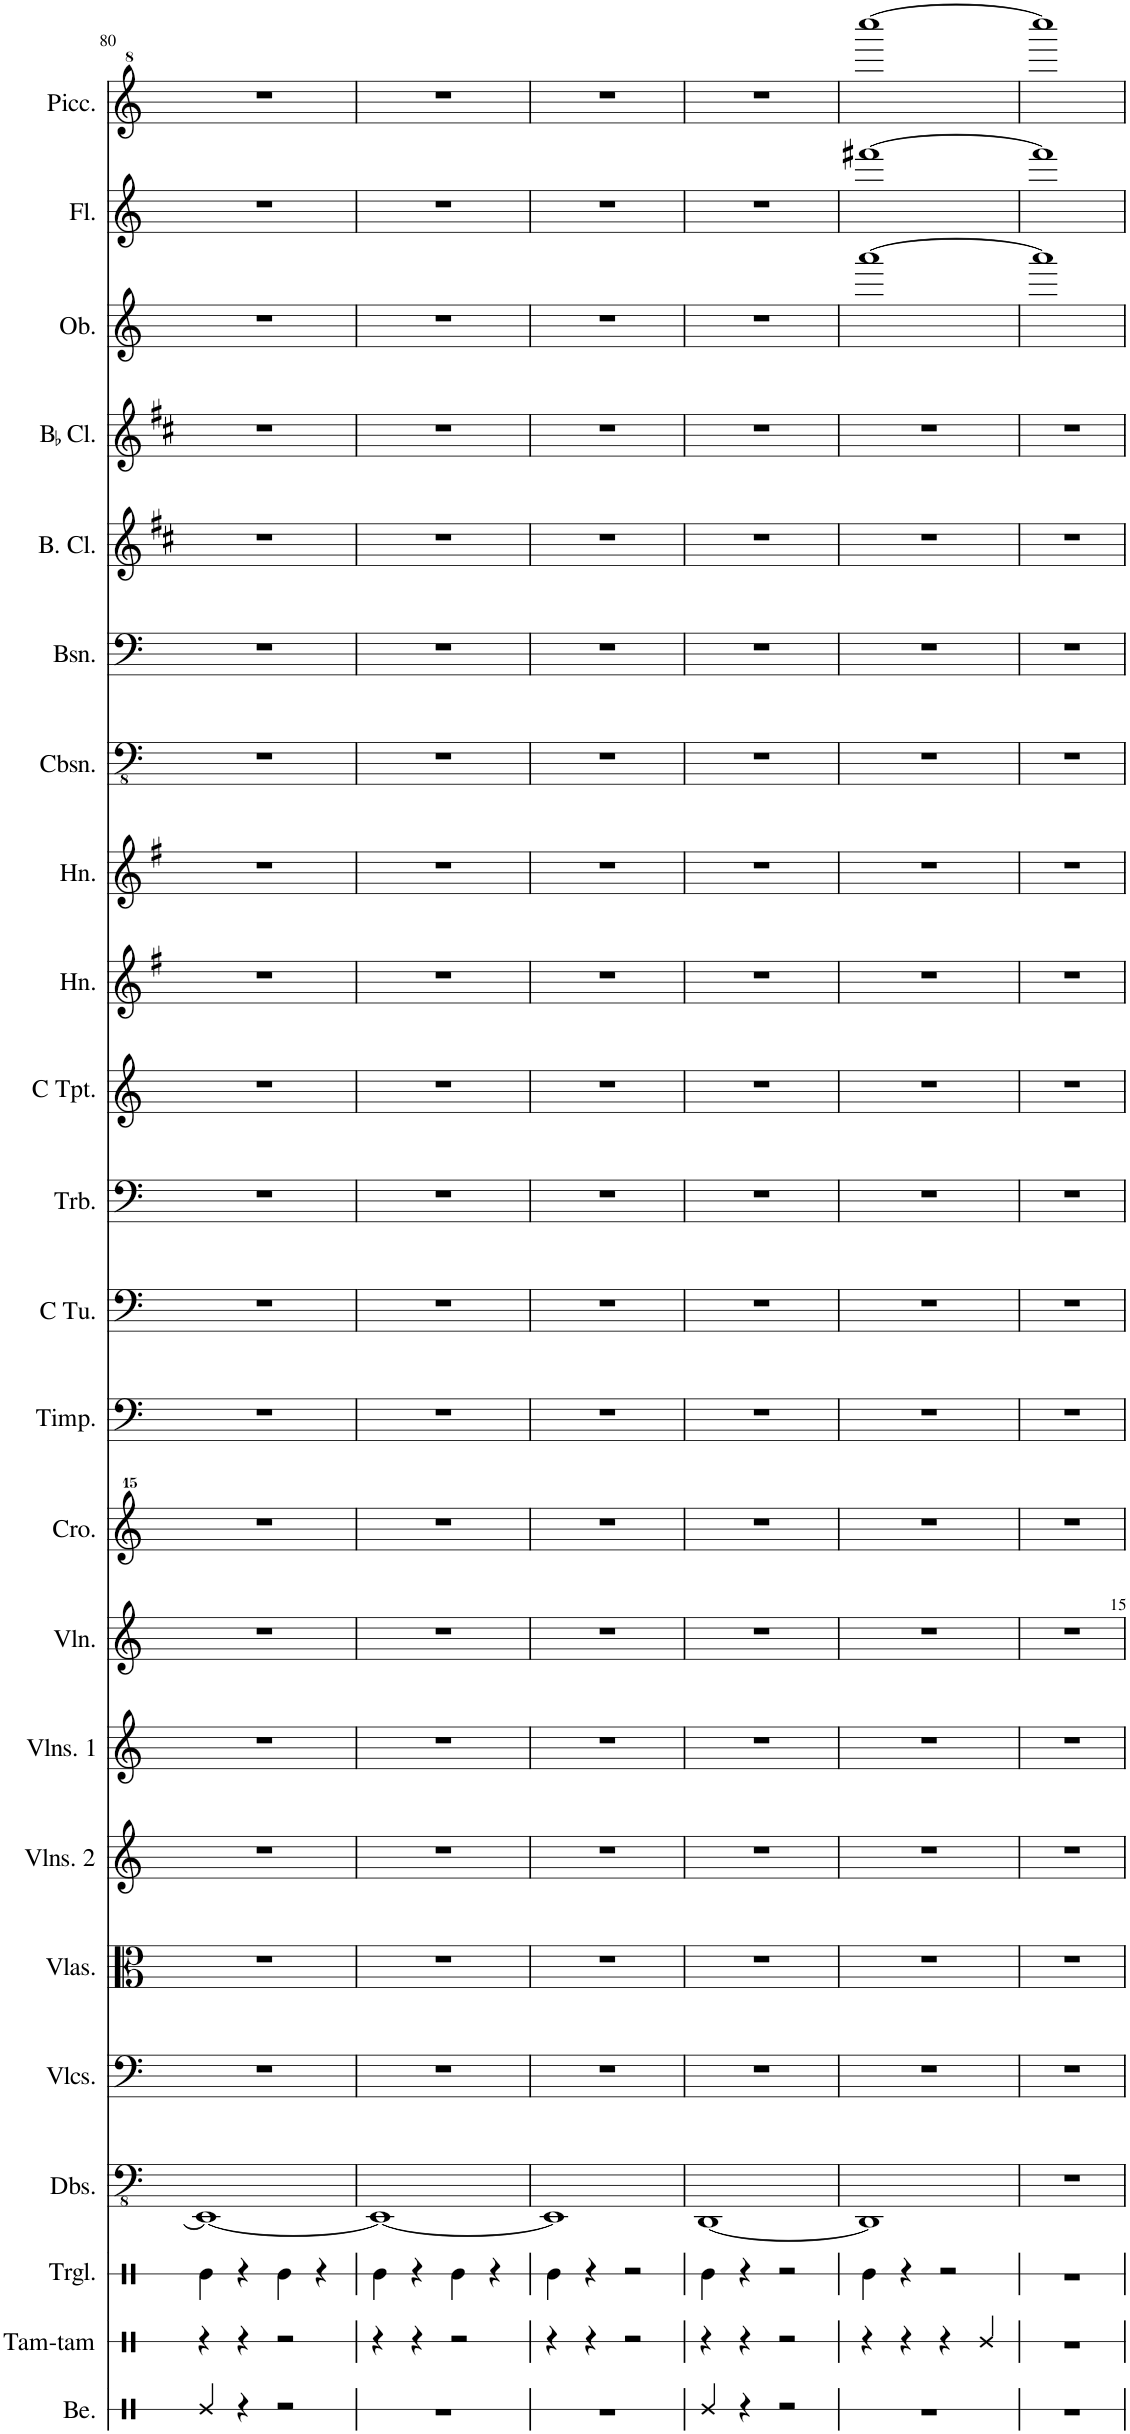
**kern	**kern	**kern	**kern	**kern	**kern	**kern	**kern	**kern	**kern	**kern	**kern	**kern	**kern	**kern	**kern	**kern	**kern	**kern	**kern	**kern	**kern	**kern
*part23	*part22	*part21	*part20	*part19	*part18	*part17	*part16	*part15	*part14	*part13	*part12	*part11	*part10	*part9	*part8	*part7	*part6	*part5	*part4	*part3	*part2	*part1
*staff23	*staff22	*staff21	*staff20	*staff19	*staff18	*staff17	*staff16	*staff15	*staff14	*staff13	*staff12	*staff11	*staff10	*staff9	*staff8	*staff7	*staff6	*staff5	*staff4	*staff3	*staff2	*staff1
*I"Bells	*I"Tam-tam	*I"Triangle	*I"Double Basses	*I"Violoncellos	*I"Violas	*I"Violins 2	*I"Violins 1	*I"Violin	*I"Crotales	*I"Timpani	*I"C Tuba	*I"Trombone	*I"C Trumpet	*I"Horn	*I"Horn	*I"Contrabassoon	*I"Bassoon	*I"Bass Clarinet	*I"BaccidentalFlat Clarinet	*I"Oboe	*I"Flute	*I"Piccolo
*I'Be.	*I'Tam-tam	*I'Trgl.	*I'Dbs.	*I'Vlcs.	*I'Vlas.	*I'Vlns. 2	*I'Vlns. 1	*I'Vln.	*I'Cro.	*I'Timp.	*I'C Tu.	*I'Trb.	*I'C Tpt.	*I'Hn.	*I'Hn.	*I'Cbsn.	*I'Bsn.	*I'B. Cl.	*I'BaccidentalFlat Cl.	*I'Ob.	*I'Fl.	*I'Picc.
!!LO:PB:g=z
*clefX	*clefX	*clefX	*clefFv4	*clefF4	*clefC3	*clefG2	*clefG2	*clefG2	*clefG^^2	*clefF4	*clefF4	*clefF4	*clefG2	*clefG2	*clefG2	*clefFv4	*clefF4	*clefG2	*clefG2	*clefG2	*clefG2	*clefG^2
*	*	*	*	*	*	*	*	*	*	*	*	*	*	*Trd4c7	*Trd4c7	*Trd7c12	*	*Trd8c14	*Trd1c2	*	*	*Trd-7c-12
*k[]	*k[]	*k[]	*k[]	*k[]	*k[]	*k[]	*k[]	*k[]	*k[]	*k[]	*k[]	*k[]	*k[]	*k[f#]	*k[f#]	*k[]	*k[]	*k[f#c#]	*k[f#c#]	*k[]	*k[]	*k[]
*M4/4	*M4/4	*M4/4	*M4/4	*M4/4	*M4/4	*M4/4	*M4/4	*M4/4	*M4/4	*M4/4	*M4/4	*M4/4	*M4/4	*M4/4	*M4/4	*M4/4	*M4/4	*M4/4	*M4/4	*M4/4	*M4/4	*M4/4
=80	=80	=80	=80	=80	=80	=80	=80	=80	=80	=80	=80	=80	=80	=80	=80	=80	=80	=80	=80	=80	=80	=80
4Re/	4r	4Re\	1EEE-_	1r	1r	1r	1r	1r	1r	1r	1r	1r	1r	1r	1r	1r	1r	1r	1r	1r	1r	1r
4r	4r	4r	.	.	.	.	.	.	.	.	.	.	.	.	.	.	.	.	.	.	.	.
2r	2r	4Re\	.	.	.	.	.	.	.	.	.	.	.	.	.	.	.	.	.	.	.	.
.	.	4r	.	.	.	.	.	.	.	.	.	.	.	.	.	.	.	.	.	.	.	.
=81	=81	=81	=81	=81	=81	=81	=81	=81	=81	=81	=81	=81	=81	=81	=81	=81	=81	=81	=81	=81	=81	=81
1r	4r	4Re\	1EEE-_	1r	1r	1r	1r	1r	1r	1r	1r	1r	1r	1r	1r	1r	1r	1r	1r	1r	1r	1r
.	4r	4r	.	.	.	.	.	.	.	.	.	.	.	.	.	.	.	.	.	.	.	.
.	2r	4Re\	.	.	.	.	.	.	.	.	.	.	.	.	.	.	.	.	.	.	.	.
.	.	4r	.	.	.	.	.	.	.	.	.	.	.	.	.	.	.	.	.	.	.	.
=82	=82	=82	=82	=82	=82	=82	=82	=82	=82	=82	=82	=82	=82	=82	=82	=82	=82	=82	=82	=82	=82	=82
1r	4r	4Re\	1EEE-]	1r	1r	1r	1r	1r	1r	1r	1r	1r	1r	1r	1r	1r	1r	1r	1r	1r	1r	1r
.	4r	4r	.	.	.	.	.	.	.	.	.	.	.	.	.	.	.	.	.	.	.	.
.	2r	2r	.	.	.	.	.	.	.	.	.	.	.	.	.	.	.	.	.	.	.	.
=83	=83	=83	=83	=83	=83	=83	=83	=83	=83	=83	=83	=83	=83	=83	=83	=83	=83	=83	=83	=83	=83	=83
4Re/	4r	4Re\	[1DDD	1r	1r	1r	1r	1r	1r	1r	1r	1r	1r	1r	1r	1r	1r	1r	1r	1r	1r	1r
4r	4r	4r	.	.	.	.	.	.	.	.	.	.	.	.	.	.	.	.	.	.	.	.
2r	2r	2r	.	.	.	.	.	.	.	.	.	.	.	.	.	.	.	.	.	.	.	.
=84	=84	=84	=84	=84	=84	=84	=84	=84	=84	=84	=84	=84	=84	=84	=84	=84	=84	=84	=84	=84	=84	=84
1r	4r	4Re\	1DDD]	1r	1r	1r	1r	1r	1r	1r	1r	1r	1r	1r	1r	1r	1r	1r	1r	[1aaa	[1fff#X	[1ccccc
.	4r	4r	.	.	.	.	.	.	.	.	.	.	.	.	.	.	.	.	.	.	.	.
.	4r	2r	.	.	.	.	.	.	.	.	.	.	.	.	.	.	.	.	.	.	.	.
.	4Re/	.	.	.	.	.	.	.	.	.	.	.	.	.	.	.	.	.	.	.	.	.
=85	=85	=85	=85	=85	=85	=85	=85	=85	=85	=85	=85	=85	=85	=85	=85	=85	=85	=85	=85	=85	=85	=85
1r	1r	1r	1r	1r	1r	1r	1r	1r	1r	1r	1r	1r	1r	1r	1r	1r	1r	1r	1r	1aaa]	1fff#]	1ccccc]
=	=	=	=	=	=	=	=	=	=	=	=	=	=	=	=	=	=	=	=	=	=	=
*-	*-	*-	*-	*-	*-	*-	*-	*-	*-	*-	*-	*-	*-	*-	*-	*-	*-	*-	*-	*-	*-	*-
